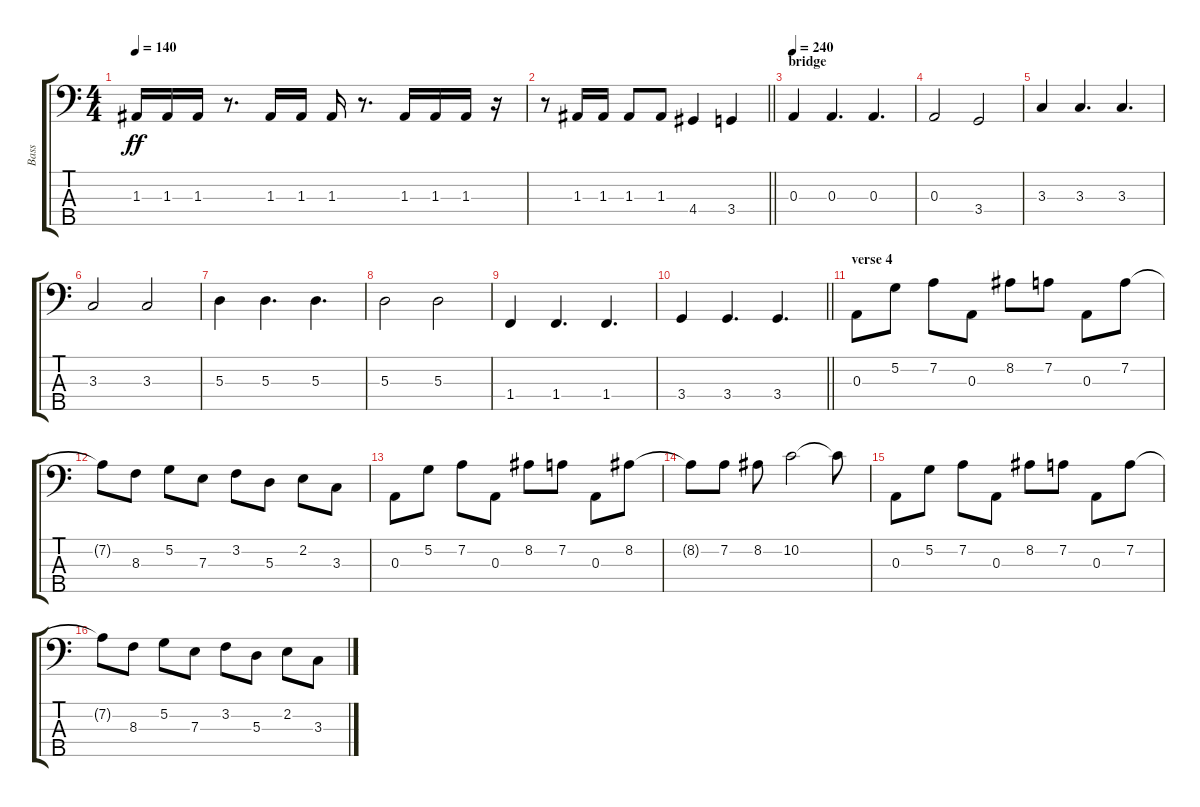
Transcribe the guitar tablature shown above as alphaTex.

\track ("Bass" "Bass") {instrument electricbassfinger}
\staff {score tabs}
\tuning (G2 D2 A1 E1 B0) {hide}
\ts (4 4)
\tempo 140
\clef f4
\ks c
1.3.16{dy ff} 1.3.16 1.3.16 r.8{d} 1.3.16 1.3.16 1.3.16 r.8{d} 1.3.16 1.3.16 1.3.16 r.16 |
\barLineRight lightlight
r.8 1.3.16 1.3.16 1.3.8 1.3.8 4.4.4 3.4.4 |
\section ("" "bridge")
\tempo 240
0.3.4 0.3.4{d} 0.3.4{d} |
0.3.2 3.4.2 |
3.3.4 3.3.4{d} 3.3.4{d} |
3.3.2 3.3.2 |
5.3.4 5.3.4{d} 5.3.4{d} |
5.3.2 5.3.2 |
1.4.4 1.4.4{d} 1.4.4{d} |
\barLineRight lightlight
3.4.4 3.4.4{d} 3.4.4{d} |
\section ("" "verse 4 ")
0.3.8 5.2.8 7.2.8 0.3.8 8.2.8 7.2.8 0.3.8 7.2.8 |
7.2{t}.8 8.3.8 5.2.8 7.3.8 3.2.8 5.3.8 2.2.8 3.3.8 |
0.3.8 5.2.8 7.2.8 0.3.8 8.2.8 7.2.8 0.3.8 8.2.8 |
8.2{t}.8 7.2.8 8.2.8 10.2.2 10.2{t}.8 |
0.3.8 5.2.8 7.2.8 0.3.8 8.2.8 7.2.8 0.3.8 7.2.8 |
7.2{t}.8 8.3.8 5.2.8 7.3.8 3.2.8 5.3.8 2.2.8 3.3.8
